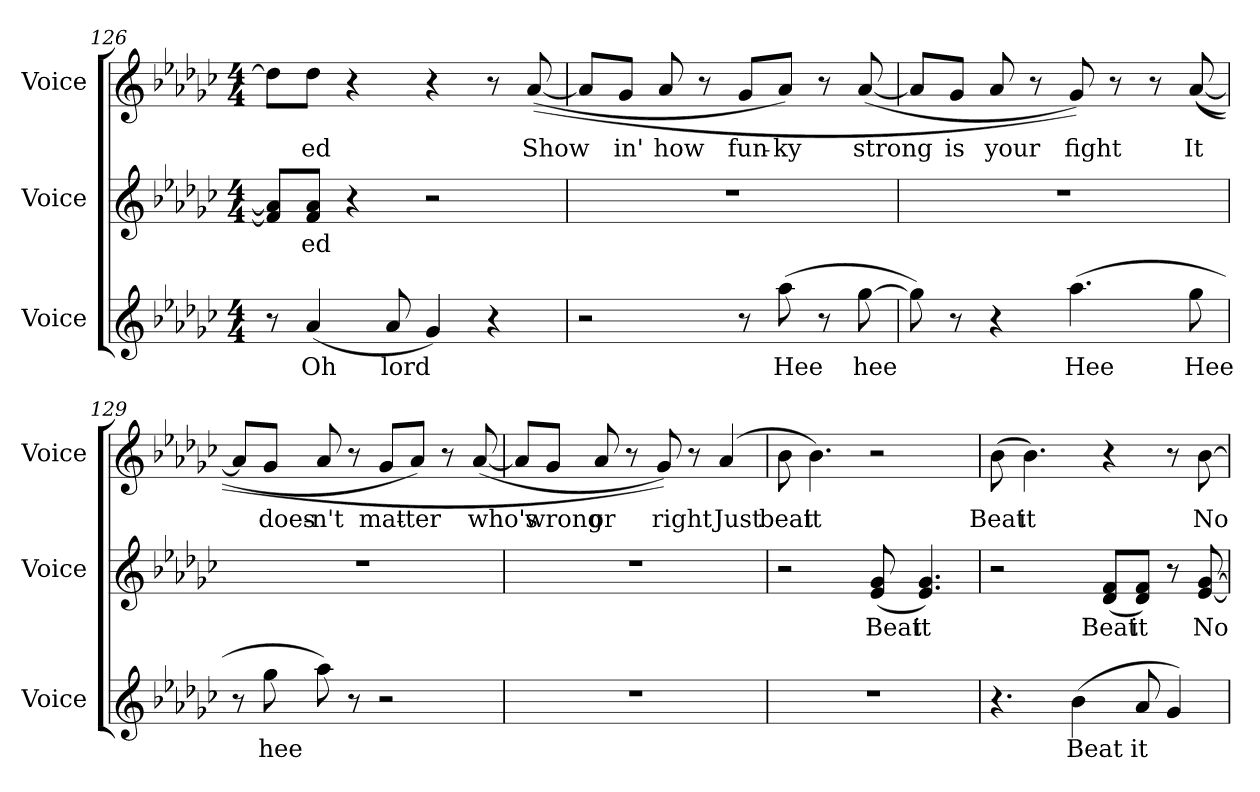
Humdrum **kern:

**kern	**text	**kern	**text	**kern	**text
*part3	*part3	*part2	*part2	*part1	*part1
*staff3	*staff3	*staff2	*staff2	*staff1	*staff1
*I"Voice	*	*I"Voice	*	*I"Voice	*
*I'Voice	*	*I'Voice	*	*I'Voice	*
*clefG2	*	*clefG2	*	*clefG2	*
*k[b-e-a-d-g-c-]	*	*k[b-e-a-d-g-c-]	*	*k[b-e-a-d-g-c-]	*
*e-:	*	*e-:	*	*e-:	*
*M4/4	*	*M4/4	*	*M4/4	*
=126	=126	=126	=126	=126	=126
8r	.	8fi/] 8a-i]L	.	8dd-i\L]	.
!	!LO:LY:b:color=#000000	!	!	!	!
!	!	!	!LO:LY:b:color=#000000	!	!
!	!	!	!	!	!LO:LY:b:color=#000000
(4a-i/	Oh	8fi/ 8a-iJ	-ed	8dd-i\J	ed
.	.	4r	.	4r	.
!	!LO:LY:b:color=#000000	!	!	!	!
8a-i/	lord	.	.	.	.
4g-i/)	.	2r	.	4r	.
4r	.	.	.	8r	.
!	!	!	!	!	!LO:LY:b:color=#000000
.	.	.	.	(([8a-i/	Show
!!LO:LB:g=z
=127	=127	=127	=127	=127	=127
2r	.	1r	.	8a-i/L]	.
!	!	!	!	!	!LO:LY:b:color=#000000
.	.	.	.	8g-i/J	in'
!	!	!	!	!	!LO:LY:b:color=#000000
.	.	.	.	8a-i/	how
.	.	.	.	8r	.
!	!	!	!	!	!LO:LY:b:color=#000000
8r	.	.	.	8g-i/L	fun-
!	!LO:LY:b:color=#000000	!	!	!	!
!	!	!	!	!	!LO:LY:b:color=#000000
(8aa-i\	Hee	.	.	8a-i/J)	-ky
8r	.	.	.	8r	.
!	!LO:LY:b:color=#000000	!	!	!	!
!	!	!	!	!	!LO:LY:b:color=#000000
[8gg-i\	hee	.	.	([8a-i/	strong
=128	=128	=128	=128	=128	=128
8gg-i\])	.	1r	.	8a-i/L]	.
!	!	!	!	!	!LO:LY:b:color=#000000
8r	.	.	.	8g-i/J	is
!	!	!	!	!	!LO:LY:b:color=#000000
4r	.	.	.	8a-i/	your
.	.	.	.	8r	.
!	!LO:LY:b:color=#000000	!	!	!	!
!	!	!	!	!	!LO:LY:b:color=#000000
(4.aa-i\	Hee	.	.	8g-i/))	fight
.	.	.	.	8r	.
.	.	.	.	8r	.
!	!LO:LY:b:color=#000000	!	!	!	!
!	!	!	!	!	!LO:LY:b:color=#000000
8gg-i\	Hee	.	.	(([8a-i/	It
=129	=129	=129	=129	=129	=129
8r	.	1r	.	8a-i/L]	.
!	!LO:LY:b:color=#000000	!	!	!	!
!	!	!	!	!	!LO:LY:b:color=#000000
8gg-i\	hee	.	.	8g-i/J	does-
!	!	!	!	!	!LO:LY:b:color=#000000
8aa-i\)	.	.	.	8a-i/	-n't
8r	.	.	.	8r	.
!	!	!	!	!	!LO:LY:b:color=#000000
2r	.	.	.	8g-i/L	mat-
!	!	!	!	!	!LO:LY:b:color=#000000
.	.	.	.	8a-i/J)	-ter
.	.	.	.	8r	.
!	!	!	!	!	!LO:LY:b:color=#000000
.	.	.	.	([8a-i/	who's
!!LO:LB:g=z
=130	=130	=130	=130	=130	=130
1r	.	1r	.	8a-i/L]	.
!	!	!	!	!	!LO:LY:b:color=#000000
.	.	.	.	8g-i/J	wrong
!	!	!	!	!	!LO:LY:b:color=#000000
.	.	.	.	8a-i/	or
.	.	.	.	8r	.
!	!	!	!	!	!LO:LY:b:color=#000000
.	.	.	.	8g-i/))	right
.	.	.	.	8r	.
!	!	!	!	!	!LO:LY:b:color=#000000
.	.	.	.	(4a-i/	Just
=131	=131	=131	=131	=131	=131
!	!	!	!	!	!LO:LY:b:color=#000000
1r	.	2r	.	8b-i\	beat
!	!	!	!	!	!LO:LY:b:color=#000000
.	.	.	.	4.b-i\)	it
!	!	!	!LO:LY:b:color=#000000	!	!
.	.	(8e-i/ 8g-i	Beat	2r	.
!	!	!	!LO:LY:b:color=#000000	!	!
.	.	4.e-i/ 4.g-i)	it	.	.
=132	=132	=132	=132	=132	=132
!	!	!	!	!	!LO:LY:b:color=#000000
4.r	.	2r	.	(8b-i\	Beat
!	!	!	!	!	!LO:LY:b:color=#000000
.	.	.	.	4.b-i\)	it
!	!LO:LY:b:color=#000000	!	!	!	!
(4b-i\	Beat	.	.	.	.
!	!	!	!LO:LY:b:color=#000000	!	!
.	.	(8d-i/ 8fiL	Beat	4r	.
!	!LO:LY:b:color=#000000	!	!	!	!
!	!	!	!LO:LY:b:color=#000000	!	!
8a-i/	it	8d-i/ 8fiJ)	it	.	.
4g-i/)	.	8r	.	8r	.
!	!	!	!LO:LY:b:color=#000000	!	!
!	!	!	!	!	!LO:LY:b:color=#000000
.	.	[8e-i/ [8g-i	No	[8b-i\	No
=	=	=	=	=	=
*-	*-	*-	*-	*-	*-
